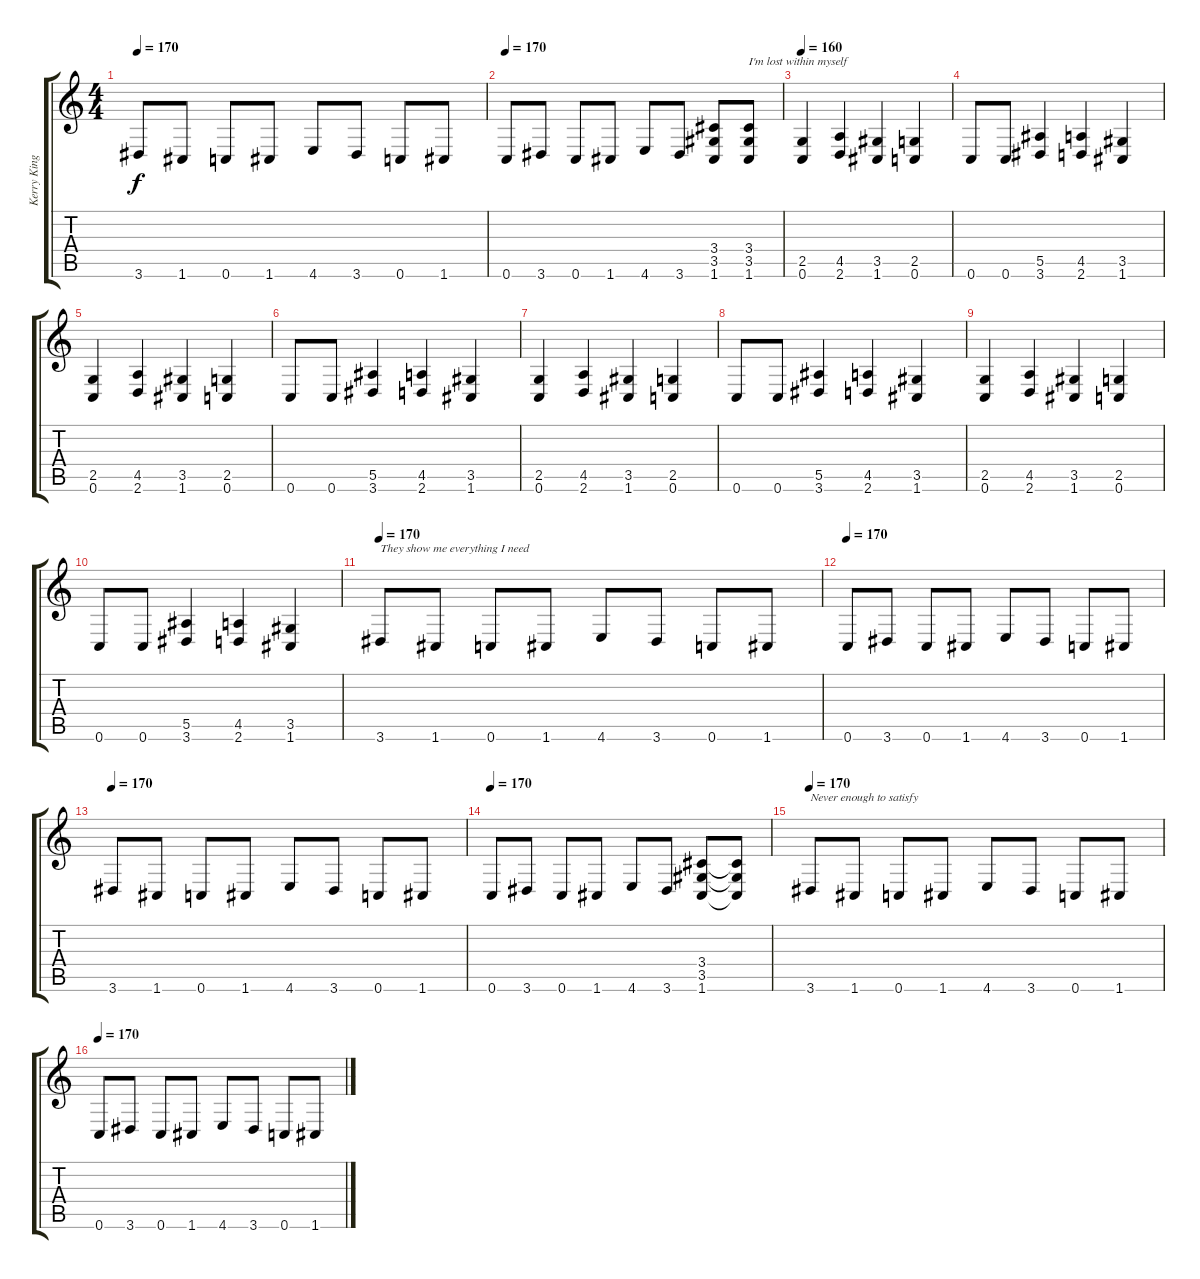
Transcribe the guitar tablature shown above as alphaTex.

\track ("Kerry King" "Kerry King") {instrument distortionguitar}
\staff {score tabs}
\tuning (C4 G3 Eb3 Bb2 F2 C2) {hide}
\ts (4 4)
\tempo 170
\clef g2
\ks c
3.6.8{dy f} 1.6.8 0.6.8 1.6.8 4.6.8 3.6.8 0.6.8 1.6.8 |
\tempo 170
0.6.8 3.6.8 0.6.8 1.6.8 4.6.8 3.6.8 (3.4 3.5 1.6).8 (3.4 3.5 1.6).8{txt "I'm lost within myself "} |
\tempo 160
(2.5 0.6).4 (4.5 2.6).4 (3.5 1.6).4 (2.5 0.6).4 |
0.6.8 0.6.8 (5.5 3.6).4 (4.5 2.6).4 (3.5 1.6).4 |
(2.5 0.6).4 (4.5 2.6).4 (3.5 1.6).4 (2.5 0.6).4 |
0.6.8 0.6.8 (5.5 3.6).4 (4.5 2.6).4 (3.5 1.6).4 |
(2.5 0.6).4 (4.5 2.6).4 (3.5 1.6).4 (2.5 0.6).4 |
0.6.8 0.6.8 (5.5 3.6).4 (4.5 2.6).4 (3.5 1.6).4 |
(2.5 0.6).4 (4.5 2.6).4 (3.5 1.6).4 (2.5 0.6).4 |
0.6.8 0.6.8 (5.5 3.6).4 (4.5 2.6).4 (3.5 1.6).4 |
\tempo 170
3.6.8{txt "They show me everything I need"} 1.6.8 0.6.8 1.6.8 4.6.8 3.6.8 0.6.8 1.6.8 |
\tempo 170
0.6.8 3.6.8 0.6.8 1.6.8 4.6.8 3.6.8 0.6.8 1.6.8 |
\tempo 170
3.6.8 1.6.8 0.6.8 1.6.8 4.6.8 3.6.8 0.6.8 1.6.8 |
\tempo 170
0.6.8 3.6.8 0.6.8 1.6.8 4.6.8 3.6.8 (3.4 3.5 1.6).8 (3.4{t} 3.5{t} 1.6{t}).8 |
\tempo 170
3.6.8{txt "Never enough to satisfy"} 1.6.8 0.6.8 1.6.8 4.6.8 3.6.8 0.6.8 1.6.8 |
\tempo 170
0.6.8 3.6.8 0.6.8 1.6.8 4.6.8 3.6.8 0.6.8 1.6.8
